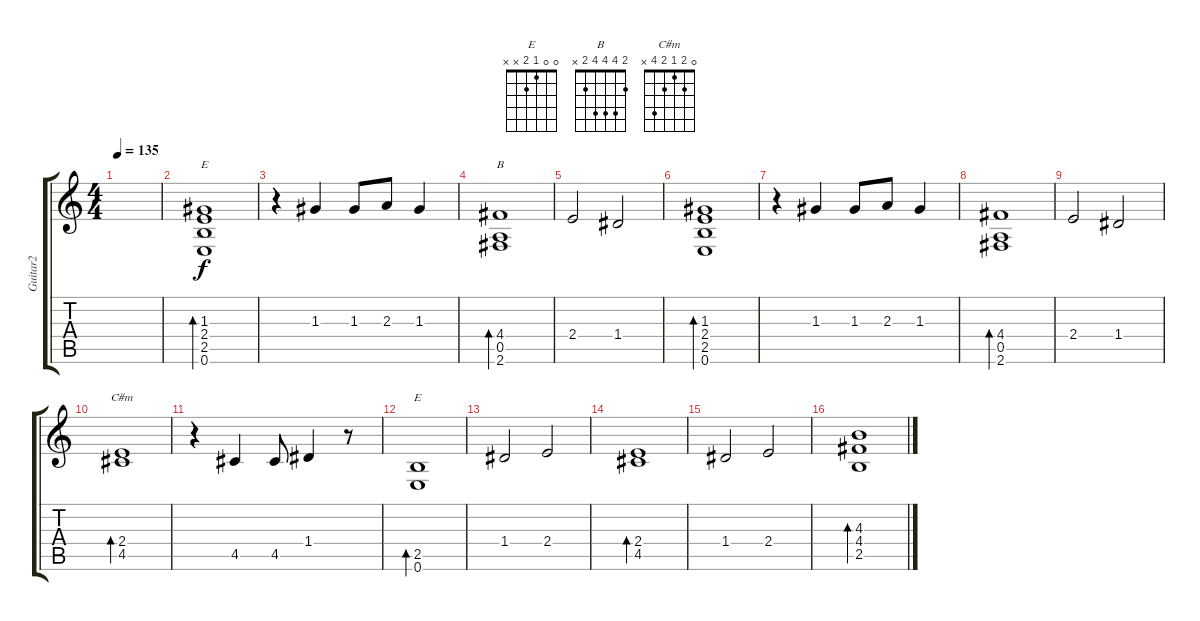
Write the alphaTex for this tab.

\track ("Guitar2" "Guitar2") {instrument electricguitarclean}
\staff {score tabs}
\tuning (E4 B3 G3 D3 A2 E2) {hide}
\chord ("E" 0 0 1 2 2 0)
\chord ("B" 2 4 4 4 2 x)
\chord ("C#m" 0 2 1 2 4 x)
\chord ("E" 0 0 1 2 x x)
\ts (4 4)
\tempo 135
\clef g2
\ks c
|
(1.3 2.4 2.5 0.6).1{bd 240 ch "E"} |
r.4 1.3.4 1.3.8 2.3.8 1.3.4 |
(4.4 0.5 2.6).1{bd 240 ch "B"} |
2.4.2 1.4.2 |
(1.3 2.4 2.5 0.6).1{bd 240} |
r.4 1.3.4 1.3.8 2.3.8 1.3.4 |
(4.4 0.5 2.6).1{bd 240} |
2.4.2 1.4.2 |
(2.4 4.5).1{bd 240 ch "C#m"} |
r.4 4.5.4 4.5.8 1.4.4 r.8 |
(2.5 0.6).1{bd 240 ch "E"} |
1.4.2 2.4.2 |
(2.4 4.5).1{bd 240} |
1.4.2 2.4.2 |
(4.3 4.4 2.5).1{bd 240}
